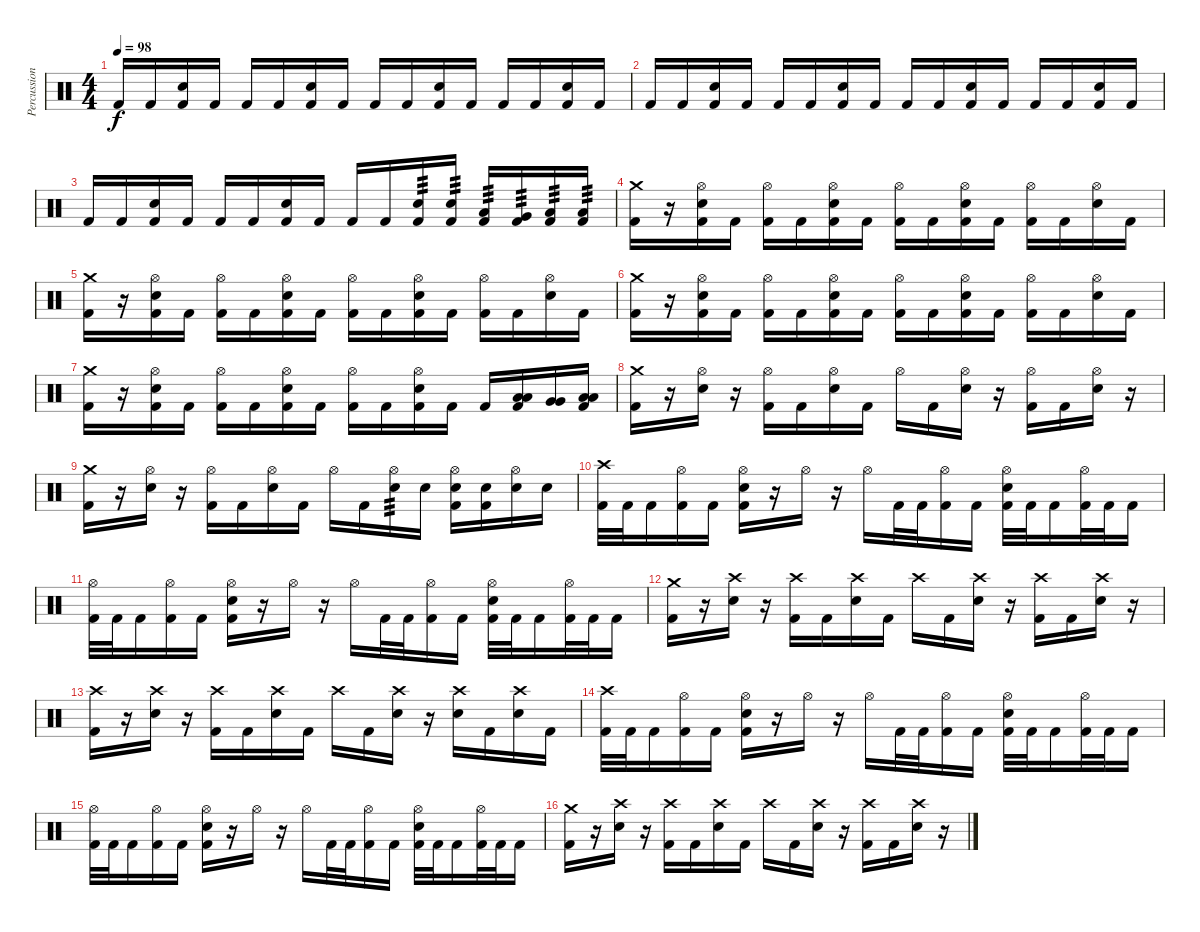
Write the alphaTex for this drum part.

\track ("Percussion" "Percussion") {instrument percussion}
\staff {score}
\articulation defaults
\ts (4 4)
\tempo 98
\clef neutral
\ks c "Kick (hit) 2".16{dy f} "Kick (hit) 2".16
("Snare (hit) 2" "Kick (hit) 2").16 "Kick (hit) 2".16 "Kick (hit) 2".16 "Kick (hit) 2".16 ("Snare (hit) 2" "Kick (hit) 2").16 "Kick (hit) 2".16 "Kick (hit) 2".16 "Kick (hit) 2".16 ("Snare (hit) 2" "Kick (hit) 2").16 "Kick (hit) 2".16 "Kick (hit) 2".16 "Kick (hit) 2".16 ("Snare (hit) 2" "Kick (hit) 2").16 "Kick (hit) 2".16 |
"Kick (hit) 2".16 "Kick (hit) 2".16 ("Snare (hit) 2" "Kick (hit) 2").16 "Kick (hit) 2".16 "Kick (hit) 2".16 "Kick (hit) 2".16 ("Snare (hit) 2" "Kick (hit) 2").16 "Kick (hit) 2".16 "Kick (hit) 2".16 "Kick (hit) 2".16 ("Snare (hit) 2" "Kick (hit) 2").16 "Kick (hit) 2".16 "Kick (hit) 2".16 "Kick (hit) 2".16 ("Snare (hit) 2" "Kick (hit) 2").16 "Kick (hit) 2".16 |
"Kick (hit) 2".16 "Kick (hit) 2".16 ("Snare (hit) 2" "Kick (hit) 2").16 "Kick (hit) 2".16 "Kick (hit) 2".16 "Kick (hit) 2".16 ("Snare (hit) 2" "Kick (hit) 2").16 "Kick (hit) 2".16 "Kick (hit) 2".16 "Kick (hit) 2".16 ("Snare (hit) 2" "Kick (hit) 2").16{tp 3} ("Snare (hit) 2" "Kick (hit) 2").16{tp 3} ("Low Tom (hit)" "Kick (hit) 2").16{tp 3} ("Very Low Tom (hit)" "Kick (hit) 2").16{tp 3} ("Low Floor Tom (hit)" "Kick (hit) 2").16{tp 3} ("Low Floor Tom (hit)" "Kick (hit) 2").16{tp 3} |
("Crash medium (hit)" "Kick (hit) 2").16 r.16 ("Snare (hit) 2" "Hi-Hat (open)" "Kick (hit) 2").16 "Kick (hit) 2".16 ("Hi-Hat (open)" "Kick (hit) 2").16 "Kick (hit) 2".16 ("Snare (hit) 2" "Hi-Hat (open)" "Kick (hit) 2").16 "Kick (hit) 2".16 ("Hi-Hat (open)" "Kick (hit) 2").16 "Kick (hit) 2".16 ("Snare (hit) 2" "Hi-Hat (open)" "Kick (hit) 2").16 "Kick (hit) 2".16 ("Hi-Hat (open)" "Kick (hit) 2").16 "Kick (hit) 2".16 ("Snare (hit) 2" "Hi-Hat (open)").16 "Kick (hit) 2".16 |
("Crash medium (hit)" "Kick (hit) 2").16 r.16 ("Snare (hit) 2" "Hi-Hat (open)" "Kick (hit) 2").16 "Kick (hit) 2".16 ("Hi-Hat (open)" "Kick (hit) 2").16 "Kick (hit) 2".16 ("Snare (hit) 2" "Hi-Hat (open)" "Kick (hit) 2").16 "Kick (hit) 2".16 ("Hi-Hat (open)" "Kick (hit) 2").16 "Kick (hit) 2".16 ("Snare (hit) 2" "Hi-Hat (open)" "Kick (hit) 2").16 "Kick (hit) 2".16 ("Hi-Hat (open)" "Kick (hit) 2").16 "Kick (hit) 2".16 ("Snare (hit) 2" "Hi-Hat (open)").16 "Kick (hit) 2".16 |
("Crash medium (hit)" "Kick (hit) 2").16 r.16 ("Snare (hit) 2" "Hi-Hat (open)" "Kick (hit) 2").16 "Kick (hit) 2".16 ("Hi-Hat (open)" "Kick (hit) 2").16 "Kick (hit) 2".16 ("Snare (hit) 2" "Hi-Hat (open)" "Kick (hit) 2").16 "Kick (hit) 2".16 ("Hi-Hat (open)" "Kick (hit) 2").16 "Kick (hit) 2".16 ("Snare (hit) 2" "Hi-Hat (open)" "Kick (hit) 2").16 "Kick (hit) 2".16 ("Hi-Hat (open)" "Kick (hit) 2").16 "Kick (hit) 2".16 ("Snare (hit) 2" "Hi-Hat (open)").16 "Kick (hit) 2".16 |
("Crash medium (hit)" "Kick (hit) 2").16 r.16 ("Snare (hit) 2" "Hi-Hat (open)" "Kick (hit) 2").16 "Kick (hit) 2".16 ("Hi-Hat (open)" "Kick (hit) 2").16 "Kick (hit) 2".16 ("Snare (hit) 2" "Hi-Hat (open)" "Kick (hit) 2").16 "Kick (hit) 2".16 ("Hi-Hat (open)" "Kick (hit) 2").16 "Kick (hit) 2".16 ("Snare (hit) 2" "Hi-Hat (open)" "Kick (hit) 2").16 "Kick (hit) 2".16 "Kick (hit) 2".16 ("Low Tom (hit)" "Low Tom (hit)" "Kick (hit) 2").16 ("Very Low Tom (hit)" "Very Low Tom (hit)").16 ("Low Floor Tom (hit)" "Low Floor Tom (hit)" "Kick (hit) 2").16 |
("Crash medium (hit)" "Kick (hit) 2").16 r.16 ("Snare (hit) 2" "Hi-Hat (open)").16 r.16 ("Hi-Hat (open)" "Kick (hit) 2").16 "Kick (hit) 2".16 ("Snare (hit) 2" "Hi-Hat (open)").16 "Kick (hit) 2".16 "Hi-Hat (open)".16 "Kick (hit) 2".16 ("Snare (hit) 2" "Hi-Hat (open)").16 r.16 ("Hi-Hat (open)" "Kick (hit) 2").16 "Kick (hit) 2".16 ("Snare (hit) 2" "Hi-Hat (open)").16 r.16 |
("Crash medium (hit)" "Kick (hit) 2").16 r.16 ("Snare (hit) 2" "Hi-Hat (open)").16 r.16 ("Hi-Hat (open)" "Kick (hit) 2").16 "Kick (hit) 2".16 ("Snare (hit) 2" "Hi-Hat (open)").16 "Kick (hit) 2".16 "Hi-Hat (open)".16 "Kick (hit) 2".16 ("Snare (hit) 2" "Hi-Hat (open)").16{tp 3} "Snare (hit) 2".16 ("Snare (hit) 2" "Hi-Hat (open)" "Kick (hit) 2").16 ("Snare (hit) 2" "Kick (hit) 2").16 ("Snare (hit) 2" "Hi-Hat (open)").16 "Snare (hit) 2".16 |
("Crash high (hit)" "Kick (hit) 2").32 "Kick (hit) 2".32 "Kick (hit) 2".16 ("Hi-Hat (open)" "Kick (hit) 2").16 "Kick (hit) 2".16 ("Snare (hit) 2" "Hi-Hat (open)" "Kick (hit) 2").16 r.16 "Hi-Hat (open)".16 r.16 "Hi-Hat (open)".16 "Kick (hit) 2".32 "Kick (hit) 2".32 ("Hi-Hat (open)" "Kick (hit) 2").16 "Kick (hit) 2".16 ("Snare (hit) 2" "Hi-Hat (open)" "Kick (hit) 2").32 "Kick (hit) 2".32 "Kick (hit) 2".16 ("Hi-Hat (open)" "Kick (hit) 2").32 "Kick (hit) 2".32 "Kick (hit) 2".16 |
("Hi-Hat (open)" "Kick (hit) 2").32 "Kick (hit) 2".32 "Kick (hit) 2".16 ("Hi-Hat (open)" "Kick (hit) 2").16 "Kick (hit) 2".16 ("Snare (hit) 2" "Hi-Hat (open)" "Kick (hit) 2").16 r.16 "Hi-Hat (open)".16 r.16 "Hi-Hat (open)".16 "Kick (hit) 2".32 "Kick (hit) 2".32 ("Hi-Hat (open)" "Kick (hit) 2").16 "Kick (hit) 2".16 ("Snare (hit) 2" "Hi-Hat (open)" "Kick (hit) 2").32 "Kick (hit) 2".32 "Kick (hit) 2".16 ("Hi-Hat (open)" "Kick (hit) 2").32 "Kick (hit) 2".32 "Kick (hit) 2".16 |
("Crash medium (hit)" "Kick (hit) 2").16 r.16 ("Snare (hit) 2" "Crash high (hit)").16 r.16 ("Crash high (hit)" "Kick (hit) 2").16 "Kick (hit) 2".16 ("Snare (hit) 2" "Crash high (hit)").16 "Kick (hit) 2".16 "Crash high (hit)".16 "Kick (hit) 2".16 ("Snare (hit) 2" "Crash high (hit)").16 r.16 ("Crash high (hit)" "Kick (hit) 2").16 "Kick (hit) 2".16 ("Snare (hit) 2" "Crash high (hit)").16 r.16 |
("Crash high (hit)" "Kick (hit) 2").16 r.16 ("Snare (hit) 2" "Crash high (hit)").16 r.16 ("Crash high (hit)" "Kick (hit) 2").16 "Kick (hit) 2".16 ("Snare (hit) 2" "Crash high (hit)").16 "Kick (hit) 2".16 "Crash high (hit)".16 "Kick (hit) 2".16 ("Snare (hit) 2" "Crash high (hit)").16 r.16 ("Snare (hit) 2" "Crash high (hit)").16 "Kick (hit) 2".16 ("Snare (hit) 2" "Crash high (hit)").16 "Kick (hit) 2".16 |
("Crash high (hit)" "Kick (hit) 2").32 "Kick (hit) 2".32 "Kick (hit) 2".16 ("Hi-Hat (open)" "Kick (hit) 2").16 "Kick (hit) 2".16 ("Snare (hit) 2" "Hi-Hat (open)" "Kick (hit) 2").16 r.16 "Hi-Hat (open)".16 r.16 "Hi-Hat (open)".16 "Kick (hit) 2".32 "Kick (hit) 2".32 ("Hi-Hat (open)" "Kick (hit) 2").16 "Kick (hit) 2".16 ("Snare (hit) 2" "Hi-Hat (open)" "Kick (hit) 2").32 "Kick (hit) 2".32 "Kick (hit) 2".16 ("Hi-Hat (open)" "Kick (hit) 2").32 "Kick (hit) 2".32 "Kick (hit) 2".16 |
("Hi-Hat (open)" "Kick (hit) 2").32 "Kick (hit) 2".32 "Kick (hit) 2".16 ("Hi-Hat (open)" "Kick (hit) 2").16 "Kick (hit) 2".16 ("Snare (hit) 2" "Hi-Hat (open)" "Kick (hit) 2").16 r.16 "Hi-Hat (open)".16 r.16 "Hi-Hat (open)".16 "Kick (hit) 2".32 "Kick (hit) 2".32 ("Hi-Hat (open)" "Kick (hit) 2").16 "Kick (hit) 2".16 ("Snare (hit) 2" "Hi-Hat (open)" "Kick (hit) 2").32 "Kick (hit) 2".32 "Kick (hit) 2".16 ("Hi-Hat (open)" "Kick (hit) 2").32 "Kick (hit) 2".32 "Kick (hit) 2".16 |
("Crash medium (hit)" "Kick (hit) 2").16 r.16 ("Snare (hit) 2" "Crash high (hit)").16 r.16 ("Crash high (hit)" "Kick (hit) 2").16 "Kick (hit) 2".16 ("Snare (hit) 2" "Crash high (hit)").16 "Kick (hit) 2".16 "Crash high (hit)".16 "Kick (hit) 2".16 ("Snare (hit) 2" "Crash high (hit)").16 r.16 ("Crash high (hit)" "Kick (hit) 2").16 "Kick (hit) 2".16 ("Snare (hit) 2" "Crash high (hit)").16 r.16
